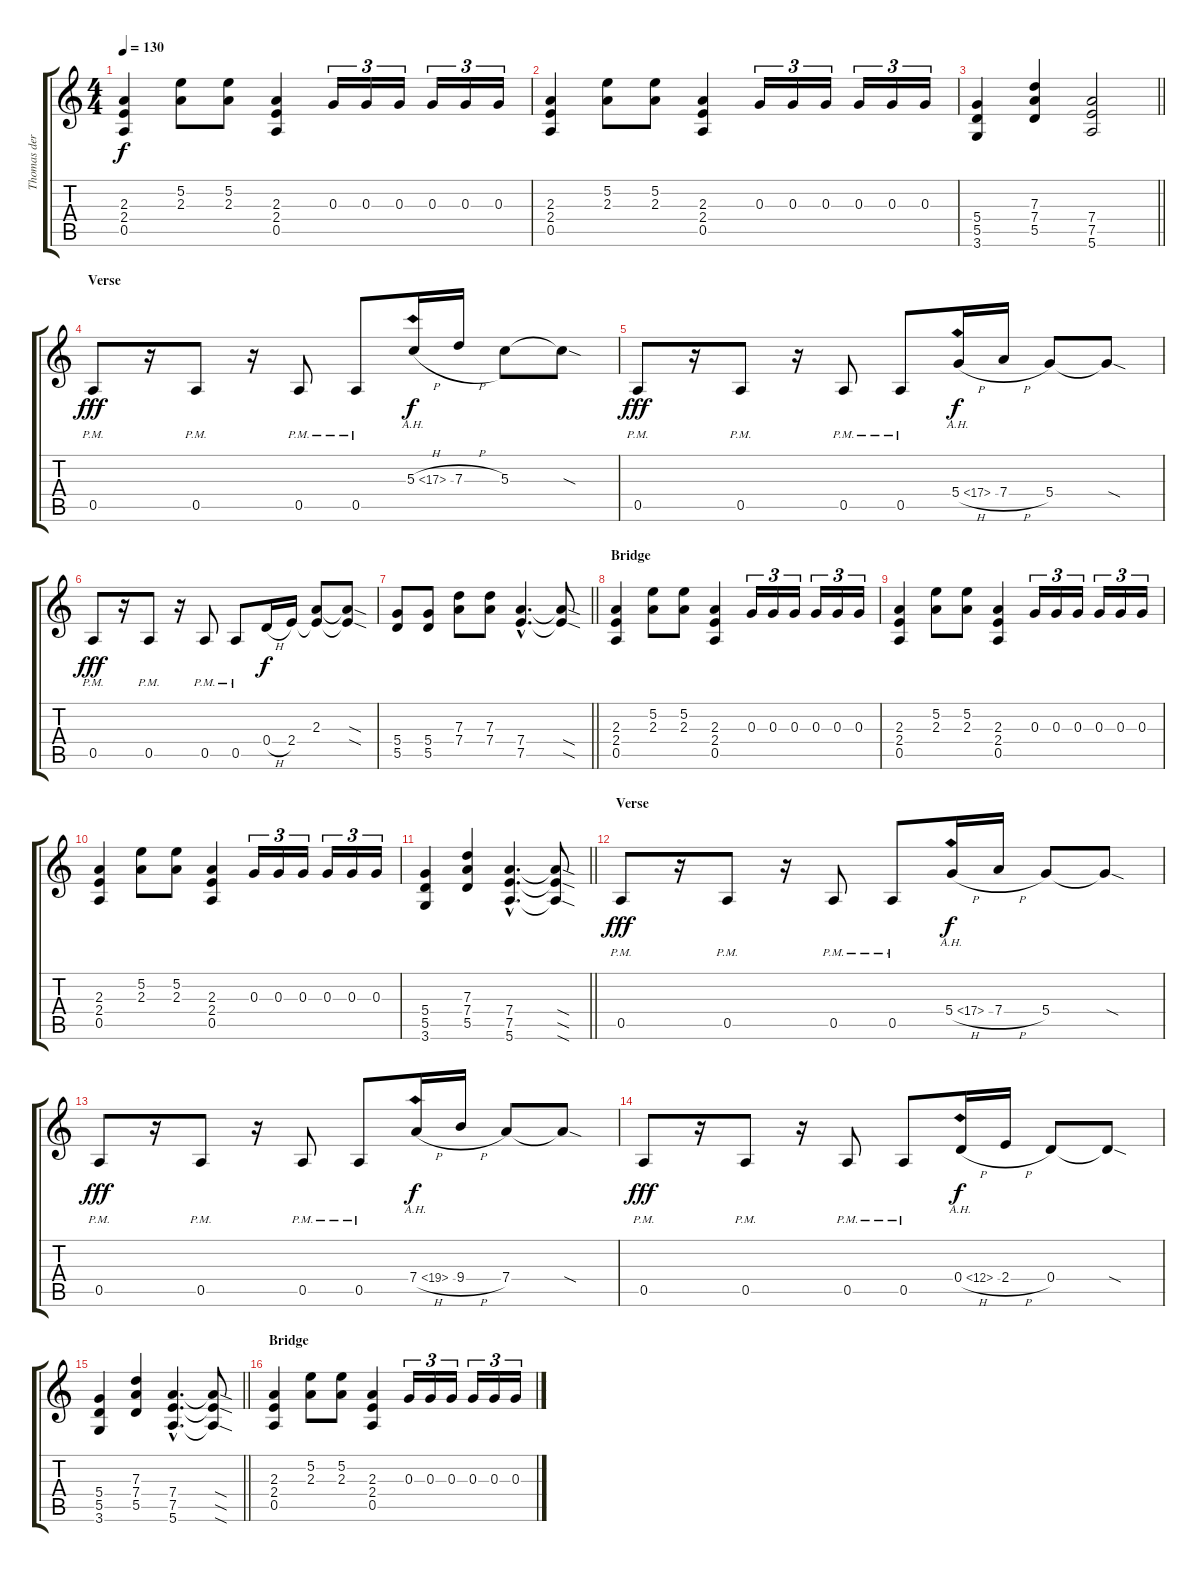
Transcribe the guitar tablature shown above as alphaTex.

\track ("Thomas der Münzer" "Thomas der") {instrument distortionguitar}
\staff {score tabs}
\tuning (E4 B3 G3 D3 A2 E2) {hide}
\ts (4 4)
\tempo 130
\clef g2
\ks c
(2.3 2.4 0.5).4{dy f} (5.2 2.3).8 (5.2 2.3).8 (2.3 2.4 0.5).4 0.3.16{tu (3 2)} 0.3.16{tu (3 2)} 0.3.16{tu (3 2)} 0.3.16{tu (3 2)} 0.3.16{tu (3 2)} 0.3.16{tu (3 2)} |
(2.3 2.4 0.5).4 (5.2 2.3).8 (5.2 2.3).8 (2.3 2.4 0.5).4 0.3.16{tu (3 2)} 0.3.16{tu (3 2)} 0.3.16{tu (3 2)} 0.3.16{tu (3 2)} 0.3.16{tu (3 2)} 0.3.16{tu (3 2)} |
\barLineRight lightlight
(5.4 5.5 3.6).4 (7.3 7.4 5.5).4 (7.4 7.5 5.6).2 |
\section ("" "Verse")
0.5{pm}.8{dy fff} r.16 0.5{pm}.8 r.16 0.5{pm}.8 0.5{pm}.8 5.3{ah 12 h}.16{dy f} 7.3{h}.16 5.3.8 5.3{sod t}.8 |
0.5{pm}.8{dy fff} r.16 0.5{pm}.8 r.16 0.5{pm}.8 0.5{pm}.8 5.4{ah 12 h}.16{dy f} 7.4{h}.16 5.4.8 5.4{sod t}.8 |
0.5{pm}.8{dy fff} r.16 0.5{pm}.8 r.16 0.5{pm}.8 0.5{pm}.8 0.4{h}.16{dy f} 2.4.16 (2.3 2.4{t}).8 (2.3{sod t} 2.4{sod t}).8 |
\barLineRight lightlight
(5.4 5.5).8 (5.4 5.5).8 (7.3 7.4).8 (7.3 7.4).8 (7.4{hac} 7.5{hac}).4{d} (7.4{sod t} 7.5{sod t}).8 |
\section ("" "Bridge")
(2.3 2.4 0.5).4 (5.2 2.3).8 (5.2 2.3).8 (2.3 2.4 0.5).4 0.3.16{tu (3 2)} 0.3.16{tu (3 2)} 0.3.16{tu (3 2)} 0.3.16{tu (3 2)} 0.3.16{tu (3 2)} 0.3.16{tu (3 2)} |
(2.3 2.4 0.5).4 (5.2 2.3).8 (5.2 2.3).8 (2.3 2.4 0.5).4 0.3.16{tu (3 2)} 0.3.16{tu (3 2)} 0.3.16{tu (3 2)} 0.3.16{tu (3 2)} 0.3.16{tu (3 2)} 0.3.16{tu (3 2)} |
(2.3 2.4 0.5).4 (5.2 2.3).8 (5.2 2.3).8 (2.3 2.4 0.5).4 0.3.16{tu (3 2)} 0.3.16{tu (3 2)} 0.3.16{tu (3 2)} 0.3.16{tu (3 2)} 0.3.16{tu (3 2)} 0.3.16{tu (3 2)} |
\barLineRight lightlight
(5.4 5.5 3.6).4 (7.3 7.4 5.5).4 (7.4{hac} 7.5{hac} 5.6{hac}).4{d} (7.4{sod t} 7.5{sod t} 5.6{sod t}).8 |
\section ("" "Verse")
0.5{pm}.8{dy fff} r.16 0.5{pm}.8 r.16 0.5{pm}.8 0.5{pm}.8 5.4{ah 12 h}.16{dy f} 7.4{h}.16 5.4.8 5.4{sod t}.8 |
0.5{pm}.8{dy fff} r.16 0.5{pm}.8 r.16 0.5{pm}.8 0.5{pm}.8 7.4{ah 12 h}.16{dy f} 9.4{h}.16 7.4.8 7.4{sod t}.8 |
0.5{pm}.8{dy fff} r.16 0.5{pm}.8 r.16 0.5{pm}.8 0.5{pm}.8 0.4{ah 12 h}.16{dy f} 2.4{h}.16 0.4.8 0.4{sod t}.8 |
\barLineRight lightlight
(5.4 5.5 3.6).4 (7.3 7.4 5.5).4 (7.4{hac} 7.5{hac} 5.6{hac}).4{d} (7.4{sod t} 7.5{sod t} 5.6{sod t}).8 |
\section ("" "Bridge")
(2.3 2.4 0.5).4 (5.2 2.3).8 (5.2 2.3).8 (2.3 2.4 0.5).4 0.3.16{tu (3 2)} 0.3.16{tu (3 2)} 0.3.16{tu (3 2)} 0.3.16{tu (3 2)} 0.3.16{tu (3 2)} 0.3.16{tu (3 2)}
